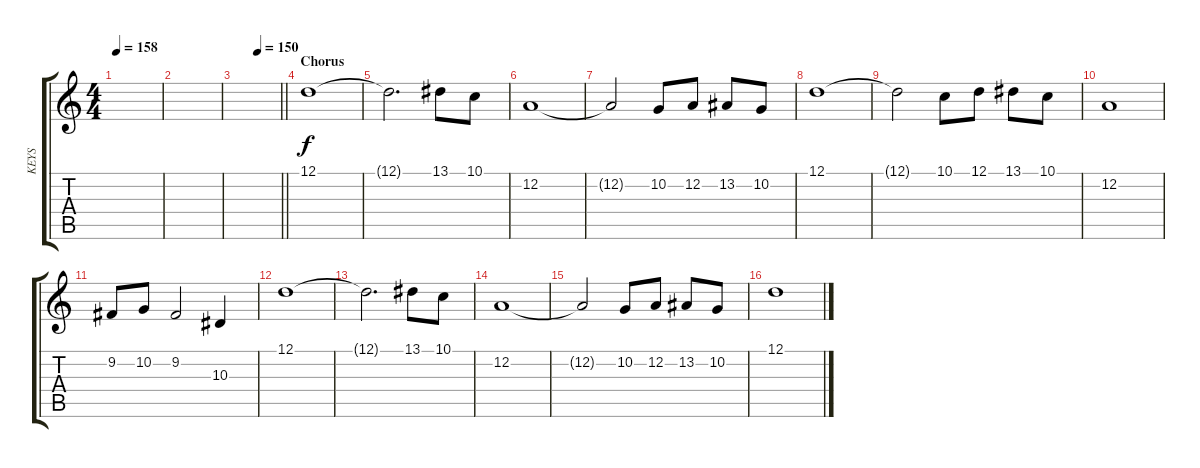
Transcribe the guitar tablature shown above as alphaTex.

\track ("KEYS" "KEYS") {instrument reedorgan}
\staff {score tabs}
\tuning (D4 A3 F3 C3 G2 D2) {hide}
\ts (4 4)
\tempo 158
\clef g2
\ks c
|
|
\tempo (150 0.5)
\barLineRight lightlight
|
\section ("" "Chorus")
12.1.1 |
12.1{t}.2{d} 13.1.8 10.1.8 |
12.2.1 |
12.2{t}.2 10.2.8 12.2.8 13.2.8 10.2.8 |
12.1.1 |
12.1{t}.2 10.1.8 12.1.8 13.1.8 10.1.8 |
12.2.1 |
9.2.8 10.2.8 9.2.2 10.3.4 |
12.1.1 |
12.1{t}.2{d} 13.1.8 10.1.8 |
12.2.1 |
12.2{t}.2 10.2.8 12.2.8 13.2.8 10.2.8 |
12.1.1
